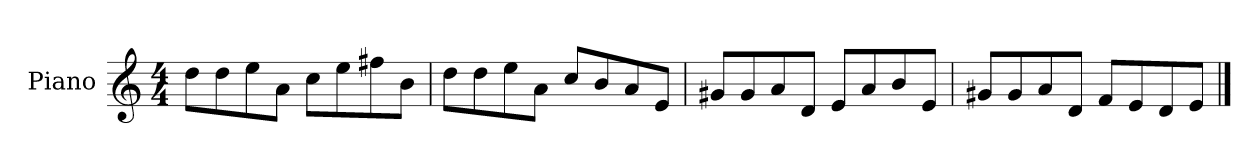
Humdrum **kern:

**kern
*part1
*staff1
*I"Piano
*I'P-no
*clefG2
*k[]
*M4/4
*MM90
=1
8dd\L
8dd\
8ee\
8a\J
8cc\L
8ee\
8ff#X\
8b\J
=2
8dd\L
8dd\
8ee\
8a\J
8cc/L
8b/
8a/
8e/J
=3
8g#X/L
8g#/
8a/
8d/J
8e/L
8a/
8b/
8e/J
=4
8g#X/L
8g#/
8a/
8d/J
8f/L
8e/
8d/
8e/J
==
*-
